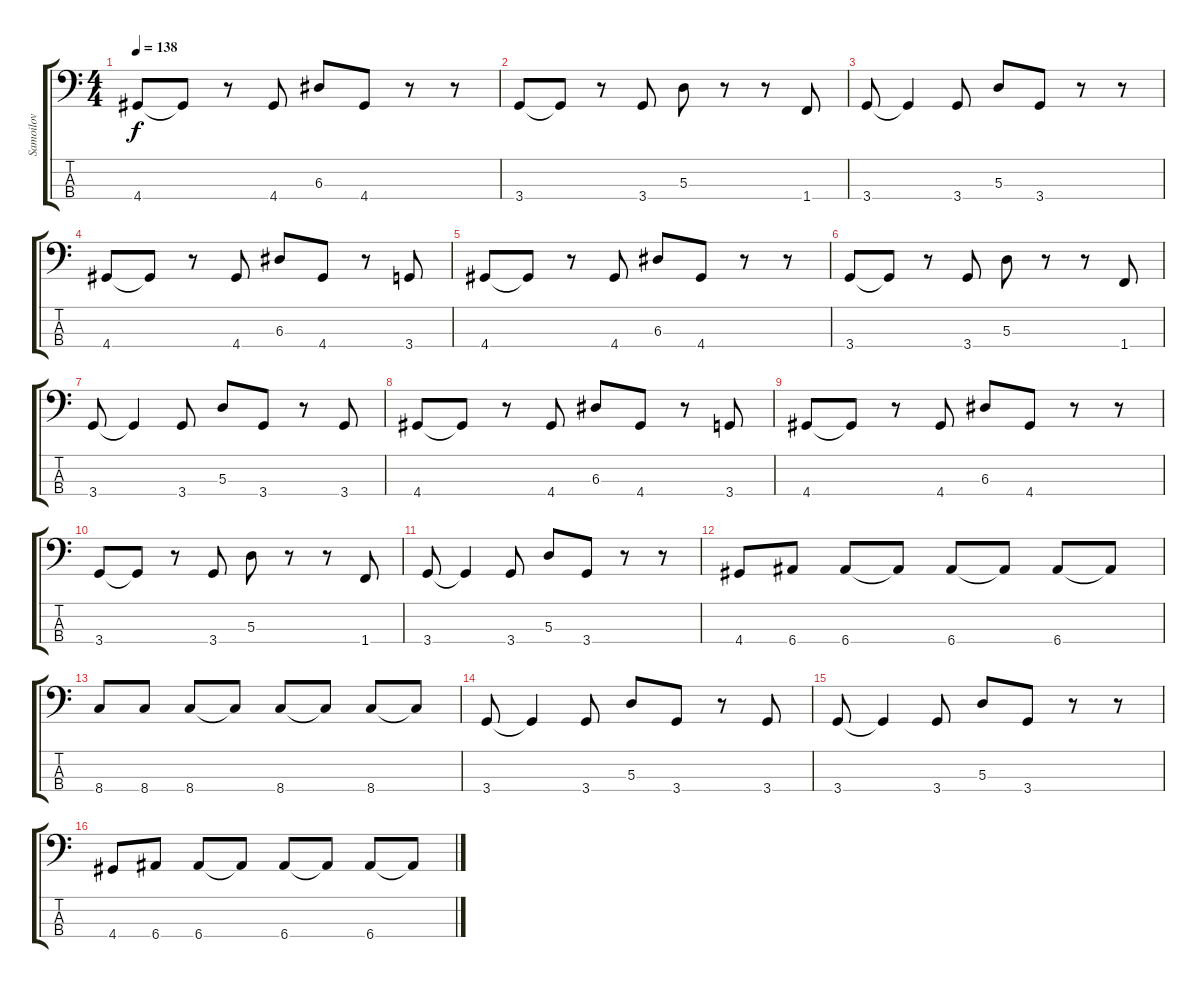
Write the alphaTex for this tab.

\track ("Samoilov" "Samoilov") {instrument electricbassfinger}
\staff {score tabs}
\tuning (G2 D2 A1 E1) {hide}
\ts (4 4)
\tempo 138
\clef f4
\ks c
4.4.8{dy f} 4.4{t}.8 r.8 4.4.8 6.3.8 4.4.8 r.8 r.8 |
3.4.8 3.4{t}.8 r.8 3.4.8 5.3.8 r.8 r.8 1.4.8 |
3.4.8 3.4{t}.4 3.4.8 5.3.8 3.4.8 r.8 r.8 |
4.4.8 4.4{t}.8 r.8 4.4.8 6.3.8 4.4.8 r.8 3.4.8 |
4.4.8 4.4{t}.8 r.8 4.4.8 6.3.8 4.4.8 r.8 r.8 |
3.4.8 3.4{t}.8 r.8 3.4.8 5.3.8 r.8 r.8 1.4.8 |
3.4.8 3.4{t}.4 3.4.8 5.3.8 3.4.8 r.8 3.4.8 |
4.4.8 4.4{t}.8 r.8 4.4.8 6.3.8 4.4.8 r.8 3.4.8 |
4.4.8 4.4{t}.8 r.8 4.4.8 6.3.8 4.4.8 r.8 r.8 |
3.4.8 3.4{t}.8 r.8 3.4.8 5.3.8 r.8 r.8 1.4.8 |
3.4.8 3.4{t}.4 3.4.8 5.3.8 3.4.8 r.8 r.8 |
4.4.8 6.4.8 6.4.8 6.4{t}.8 6.4.8 6.4{t}.8 6.4.8 6.4{t}.8 |
8.4.8 8.4.8 8.4.8 8.4{t}.8 8.4.8 8.4{t}.8 8.4.8 8.4{t}.8 |
3.4.8 3.4{t}.4 3.4.8 5.3.8 3.4.8 r.8 3.4.8 |
3.4.8 3.4{t}.4 3.4.8 5.3.8 3.4.8 r.8 r.8 |
4.4.8 6.4.8 6.4.8 6.4{t}.8 6.4.8 6.4{t}.8 6.4.8 6.4{t}.8
